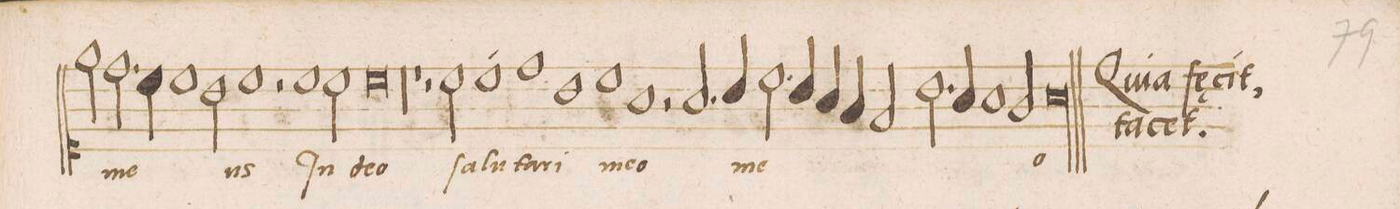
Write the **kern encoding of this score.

**kern	**text
*I"DISCANTVS	*
*clefC1	*
*k[]	*
*met(C|)	*
*M2/1	*
2ee\	me-
2.dd\	.
=16-	=16-
4cc\	.
1cc	.
2b\	.
=17-	=17-
1cc	-us
2r	.
1cc\	In
=18-	=18-
2cc\	de-
0cc	-o
=19-	=19-
00r	.
=20-	=20-
=21-	=21-
1r	.
=22-	=22-
2r	.
2cc\	ſa-
1cc	-lu-
=23-	=23-
1dd	-ta-
1b	-ri
=24-	=24-
1cc	me-
1a	-o
=25-	=25-
2r	.
2.a/	me-
4b/	.
2.cc\	.
=26-	=26-
4b/	.
4a/	.
4g/	.
2f/	.
2.b\	.
=27-	=27-
4a/	.
1a	.
2g/	.
=28-	=28-
00a\l	-o
=29-	=29-
=30||	=30||
0ryy	.
=31-	=31-
0ryy	.
=32-	=32-
0ryy	.
=33-	=33-
0ryy	.
=34-	=34-
0ryy	.
=35-	=35-
0ryy	.
=36-	=36-
0ryy	.
=37-	=37-
0ryy	.
=38-	=38-
0ryy	.
=39-	=39-
0ryy	.
=40-	=40-
0ryy	.
=41-	=41-
0ryy	.
=42-	=42-
0ryy	.
=43-	=43-
0ryy	.
=44-	=44-
0ryy	.
=45-	=45-
0ryy	.
=46-	=46-
0ryy	.
=47-	=47-
0ryy	.
=48-	=48-
0ryy	.
=49-	=49-
0ryy	.
=50-	=50-
0ryy	.
=51-	=51-
0ryy	.
=52-	=52-
0ryy	.
=53-	=53-
0ryy	.
=54-	=54-
0ryy	.
=55-	=55-
0ryy	.
=56-	=56-
0ryy	.
=57-	=57-
0ryy	.
=58-	=58-
0ryy	.
=59-	=59-
0ryy	.
=60-	=60-
0ryy	.
=61-	=61-
0ryy	.
=62-	=62-
0ryy	.
=63-	=63-
0ryy	.
=64||	=64||
*-	*-
